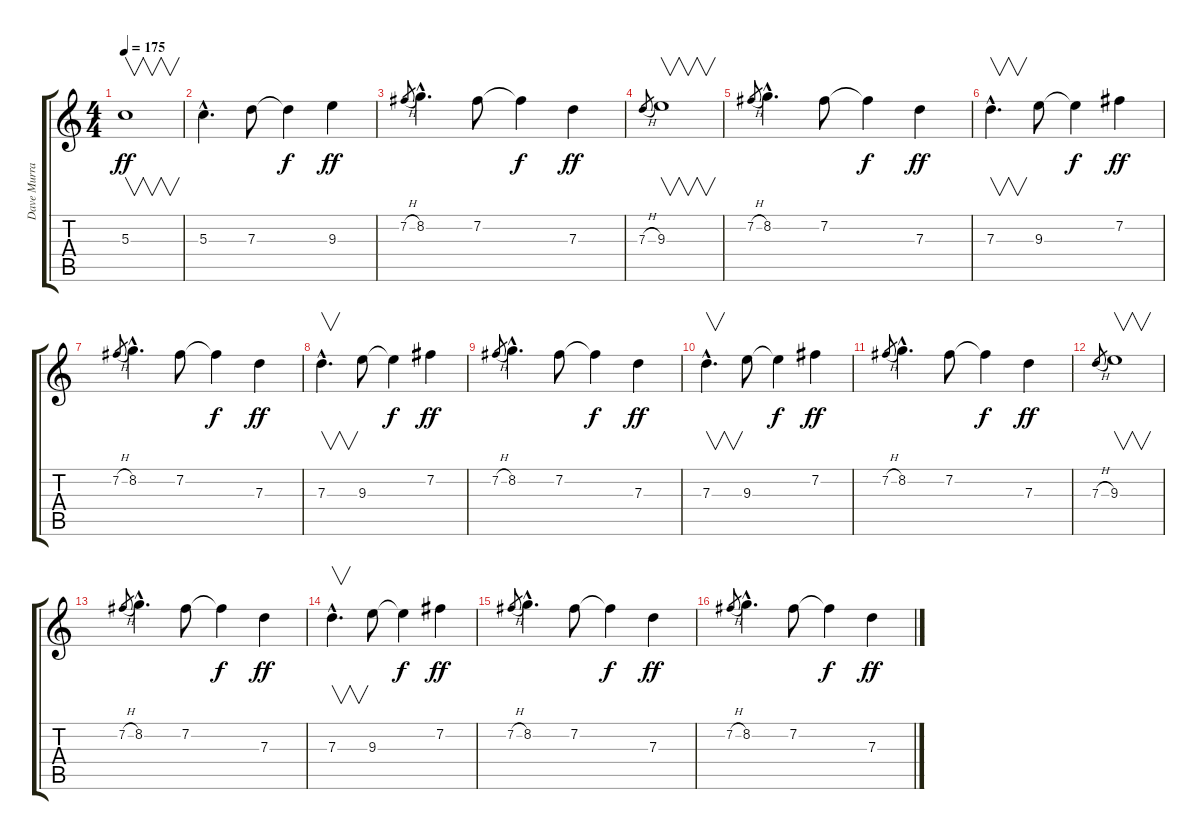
\track ("Dave Murray" "Dave Murra") {instrument overdrivenguitar}
\staff {score tabs}
\tuning (E4 B3 G3 D3 A2 E2) {hide}
\ts (4 4)
\tempo 175
\clef g2
\ks c
5.3.1{v dy ff} |
5.3{hac}.4{d} 7.3.8 7.3{t}.4{dy f} 9.3.4{dy ff} |
7.2{h}.8{gr} 8.2{hac}.4{d} 7.2.8 7.2{t}.4{dy f} 7.3.4{dy ff} |
7.3{h}.8{gr} 9.3.1{v} |
7.2{h}.8{gr} 8.2{hac}.4{d} 7.2.8 7.2{t}.4{dy f} 7.3.4{dy ff} |
7.3{hac}.4{v d} 9.3.8 9.3{t}.4{dy f} 7.2.4{dy ff} |
7.2{h}.8{gr} 8.2{hac}.4{d} 7.2.8 7.2{t}.4{dy f} 7.3.4{dy ff} |
7.3{hac}.4{v d} 9.3.8 9.3{t}.4{dy f} 7.2.4{dy ff} |
7.2{h}.8{gr} 8.2{hac}.4{d} 7.2.8 7.2{t}.4{dy f} 7.3.4{dy ff} |
7.3{hac}.4{v d} 9.3.8 9.3{t}.4{dy f} 7.2.4{dy ff} |
7.2{h}.8{gr} 8.2{hac}.4{d} 7.2.8 7.2{t}.4{dy f} 7.3.4{dy ff} |
7.3{h}.8{gr} 9.3.1{v} |
7.2{h}.8{gr} 8.2{hac}.4{d} 7.2.8 7.2{t}.4{dy f} 7.3.4{dy ff} |
7.3{hac}.4{v d} 9.3.8 9.3{t}.4{dy f} 7.2.4{dy ff} |
7.2{h}.8{gr} 8.2{hac}.4{d} 7.2.8 7.2{t}.4{dy f} 7.3.4{dy ff} |
7.2{h}.8{gr} 8.2{hac}.4{d} 7.2.8 7.2{t}.4{dy f} 7.3.4{dy ff}
